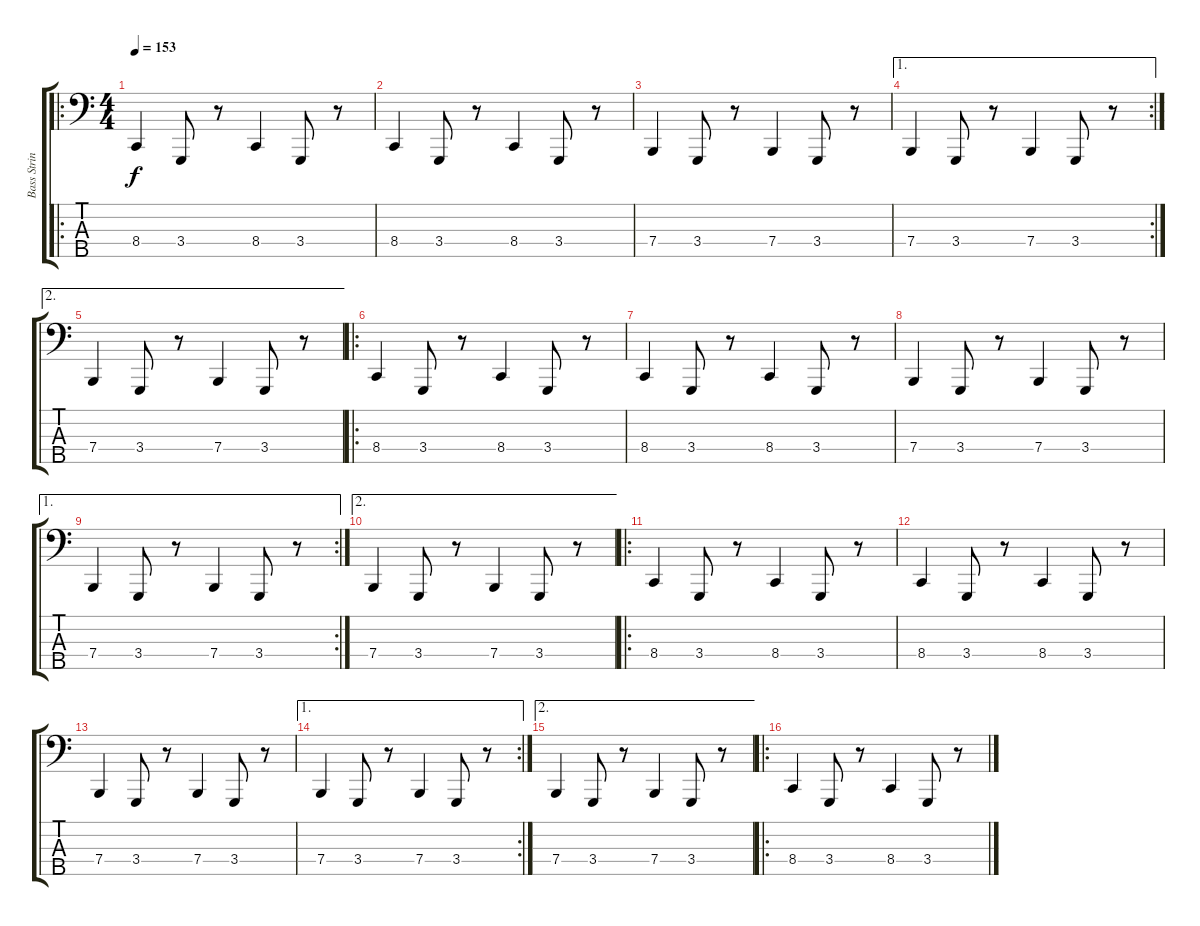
\track ("Bass Strings" "Bass Strin") {instrument stringensemble1}
\staff {score tabs}
\tuning (G2 D2 A1 E1 B0) {hide}
\ro
\ts (4 4)
\tempo 153
\clef f4
\ks c
8.4.4{dy f} 3.4.8 r.8 8.4.4 3.4.8 r.8 |
8.4.4 3.4.8 r.8 8.4.4 3.4.8 r.8 |
7.4.4 3.4.8 r.8 7.4.4 3.4.8 r.8 |
\ae 1
\rc 2
7.4.4 3.4.8 r.8 7.4.4 3.4.8 r.8 |
\ae 2
7.4.4 3.4.8 r.8 7.4.4 3.4.8 r.8 |
\ro
8.4.4 3.4.8 r.8 8.4.4 3.4.8 r.8 |
8.4.4 3.4.8 r.8 8.4.4 3.4.8 r.8 |
7.4.4 3.4.8 r.8 7.4.4 3.4.8 r.8 |
\ae 1
\rc 2
7.4.4 3.4.8 r.8 7.4.4 3.4.8 r.8 |
\ae 2
7.4.4 3.4.8 r.8 7.4.4 3.4.8 r.8 |
\ro
8.4.4 3.4.8 r.8 8.4.4 3.4.8 r.8 |
8.4.4 3.4.8 r.8 8.4.4 3.4.8 r.8 |
7.4.4 3.4.8 r.8 7.4.4 3.4.8 r.8 |
\ae 1
\rc 2
7.4.4 3.4.8 r.8 7.4.4 3.4.8 r.8 |
\ae 2
7.4.4 3.4.8 r.8 7.4.4 3.4.8 r.8 |
\ro
8.4.4 3.4.8 r.8 8.4.4 3.4.8 r.8
